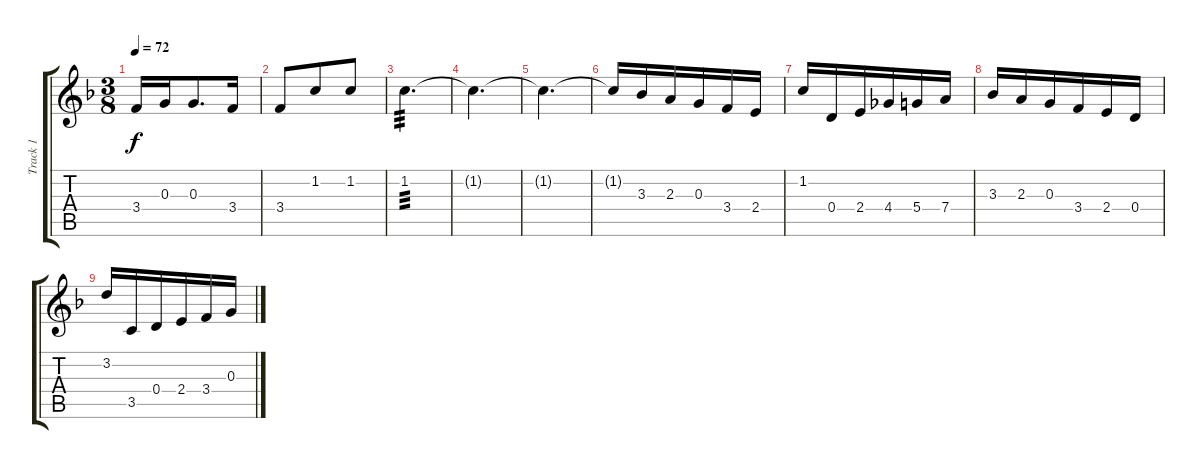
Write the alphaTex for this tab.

\track ("Track 1" "Track 1") {instrument overdrivenguitar}
\staff {score tabs}
\tuning (E4 B3 G3 D3 A2 E2) {hide}
\ts (3 8)
\tempo 72
\clef g2
\ks f
3.4.16{dy f} 0.3.16 0.3.8{d} 3.4.16 |
3.4.8 1.2.8 1.2.8 |
1.2.4{d tp 3} |
1.2{t}.4{d} |
1.2{t}.4{d} |
1.2{t}.16 3.3.16 2.3.16 0.3.16 3.4.16 2.4.16 |
1.2.16 0.4.16 2.4.16 4.4.16 5.4.16 7.4.16 |
3.3.16 2.3.16 0.3.16 3.4.16 2.4.16 0.4.16 |
3.2.16 3.5.16 0.4.16 2.4.16 3.4.16 0.3.16
